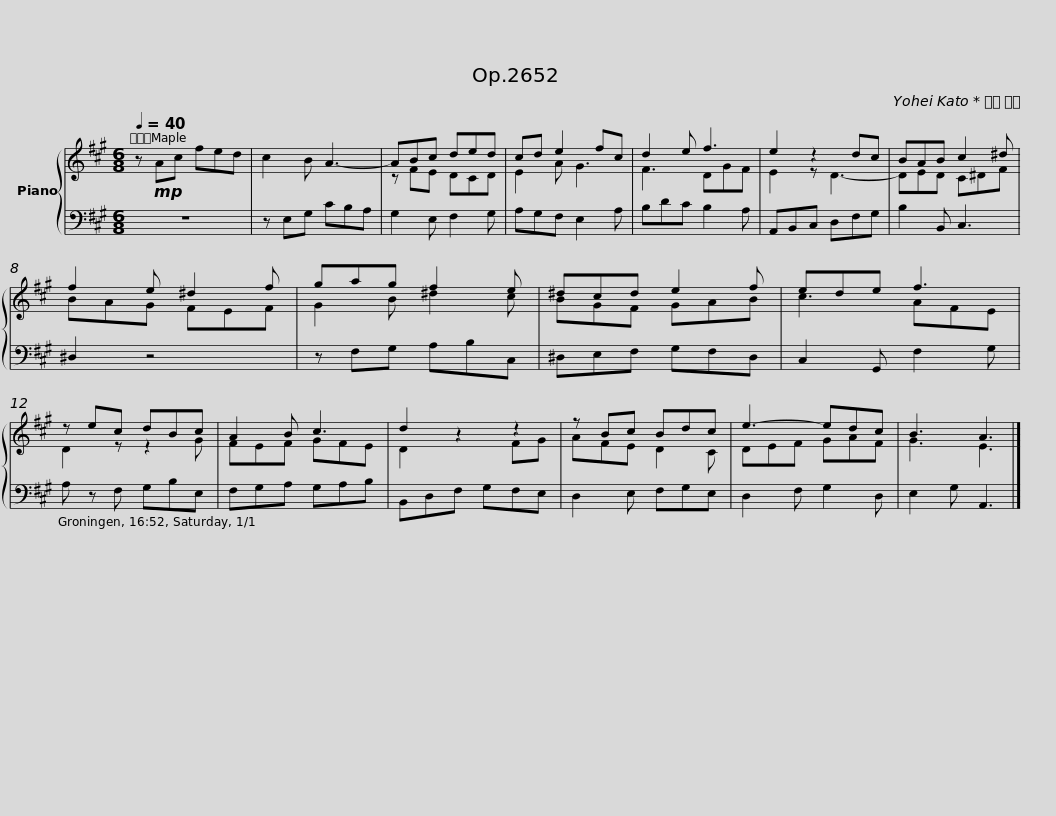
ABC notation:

X:1
%%score { ( 1 3 ) | 2 }
L:1/8
Q:1/4=40
M:6/8
I:linebreak $
K:A
V:1 treble
V:3 treble
V:2 bass
V:1
 z!mp! Ac fed | c2 B A3- | ABc ded | cd e2 fc | d2 e f3 | %5
 e2 z2 dc |$ BAB c2 ^d | f2 e ^d2 f | gag f2 e | ^dcd e2 f | %10
 ede f3 | z ec dBc |$ A2 B c3 | d2 z2 z2 | z Bc Bdc | %15
 e3- edc | B3 A3 |] %17
V:2
 z6 | z E,G, CB,A, | G,2 E, F,2 G, | A,G,F, E,2 A, | B,DC B,2 A, | %5
 A,,B,,C, D,F,G, |$ B,2 B,, C,3 | ^D,2 z4 | z F,G, A,B,C, | ^D,E,F, G,F,D, | %10
 C,2 G,, F,2 G, | A, z F, G,B,E, |$ F,G,A, G,A,B, | B,,D,F, G,F,E, | D,2 E, F,G,E, | %15
 D,2 F, G,2 D, | E,2 G, A,,3 |] %17
V:3
 x6 | x6 | z FE DCD | E2 A G3 | F3 DGF | %5
 E2 z D3- |$ DED C^DF | BAG FEF | G2 B ^d2 c | BGF GAB | %10
 c3 AFE | D2 z z2 G |$ FEF GFE | D2 z2 FG | AFE D2 C | %15
 DEF GAF | G3 E3 |] %17
